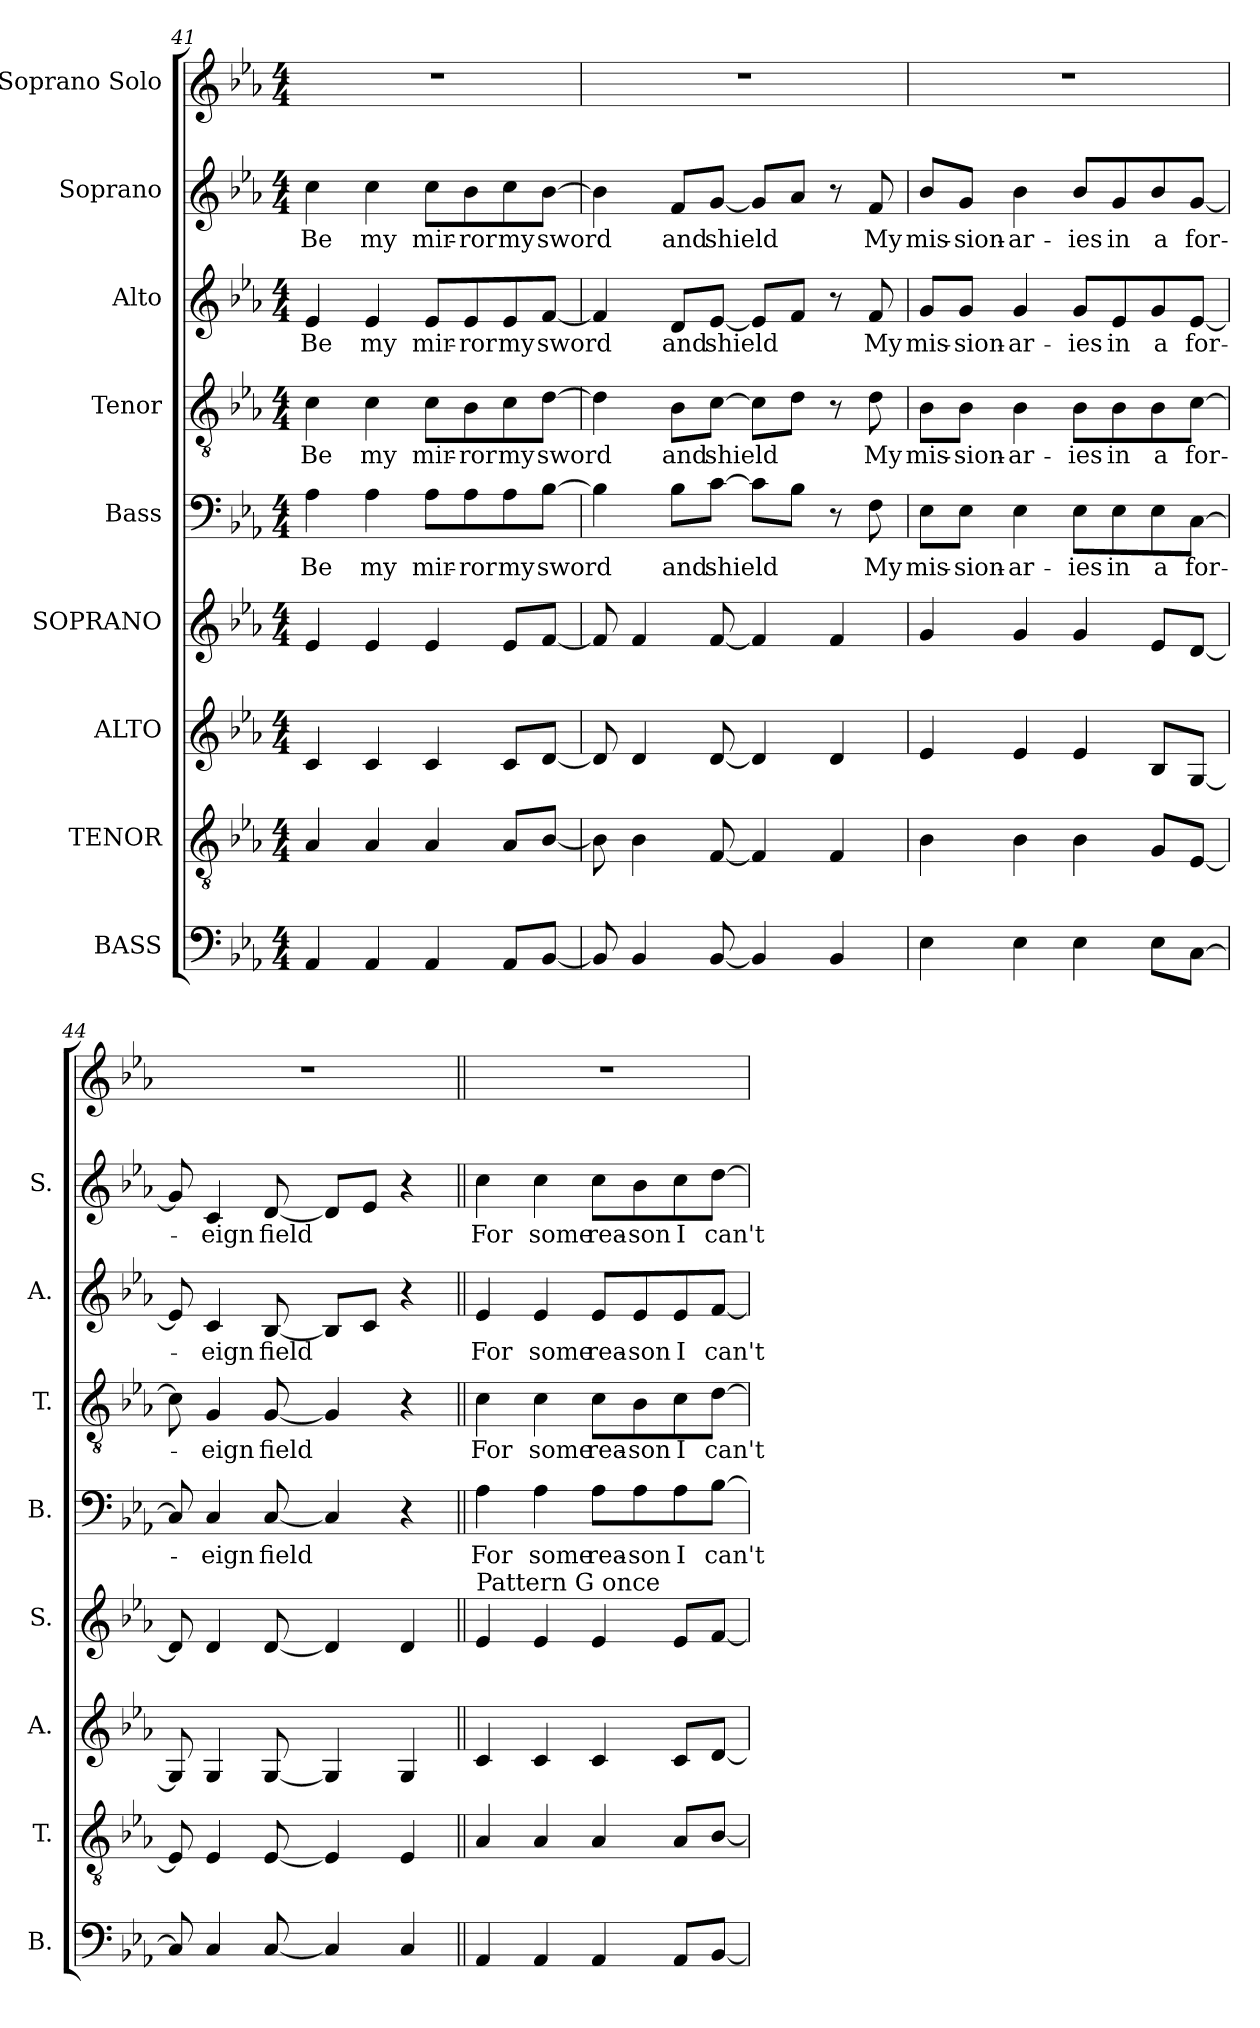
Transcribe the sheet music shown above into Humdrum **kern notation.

**kern	**kern	**kern	**kern	**kern	**text	**kern	**text	**kern	**text	**kern	**text	**kern
*part9	*part8	*part7	*part6	*part5	*part5	*part4	*part4	*part3	*part3	*part2	*part2	*part1
*staff9	*staff8	*staff7	*staff6	*staff5	*staff5	*staff4	*staff4	*staff3	*staff3	*staff2	*staff2	*staff1
*I"BASS	*I"TENOR	*I"ALTO	*I"SOPRANO	*I"Bass	*	*I"Tenor	*	*I"Alto	*	*I"Soprano	*	*I"Soprano Solo
*I'B.	*I'T.	*I'A.	*I'S.	*I'B.	*	*I'T.	*	*I'A.	*	*I'S.	*	*
*clefF4	*clefGv2	*clefG2	*clefG2	*clefF4	*	*clefGv2	*	*clefG2	*	*clefG2	*	*clefG2
*	*ITrd7c12	*	*	*	*	*ITrd7c12	*	*	*	*	*	*
*k[b-e-a-]	*k[b-e-a-]	*k[b-e-a-]	*k[b-e-a-]	*k[b-e-a-]	*	*k[b-e-a-]	*	*k[b-e-a-]	*	*k[b-e-a-]	*	*k[b-e-a-]
*M4/4	*M4/4	*M4/4	*M4/4	*M4/4	*	*M4/4	*	*M4/4	*	*M4/4	*	*M4/4
=41	=41	=41	=41	=41	=41	=41	=41	=41	=41	=41	=41	=41
4AA-/	4AA-/	4c/	4e-/	4A-\	Be	4C\	Be	4e-/	Be	4cc\	Be	1r
4AA-/	4AA-/	4c/	4e-/	4A-\	my	4C\	my	4e-/	my	4cc\	my	.
4AA-/	4AA-/	4c/	4e-/	8A-\L	mir-	8C\L	mir-	8e-/L	mir-	8cc\L	mir-	.
.	.	.	.	8A-\	-ror	8BB-\	-ror	8e-/	-ror	8b-\	-ror	.
8AA-/L	8AA-/L	8c/L	8e-/L	8A-\	my	8C\	my	8e-/	my	8cc\	my	.
[8BB-/J	[8BB-/J	[8d/J	[8f/J	[8B-\J	sword	[8D\J	sword	[8f/J	sword	[8b-\J	sword	.
=42	=42	=42	=42	=42	=42	=42	=42	=42	=42	=42	=42	=42
8BB-/]	8BB-\]	8d/]	8f/]	4B-\]	.	4D\]	.	4f/]	.	4b-\]	.	1r
4BB-/	4BB-\	4d/	4f/	.	.	.	.	.	.	.	.	.
.	.	.	.	8B-\L	and	8BB-\L	and	8d/L	and	8f/L	and	.
[8BB-/	[8FF/	[8d/	[8f/	[8c\J	shield	[8C\J	shield	[8e-/J	shield	[8g/J	shield	.
4BB-/]	4FF/]	4d/]	4f/]	8c\L]	.	8C\L]	.	8e-/L]	.	8g/L]	.	.
.	.	.	.	8B-\J	.	8D\J	.	8f/J	.	8a-/J	.	.
4BB-/	4FF/	4d/	4f/	8r	.	8r	.	8r	.	8r	.	.
.	.	.	.	8F\	My	8D\	My	8f/	My	8f/	My	.
=43	=43	=43	=43	=43	=43	=43	=43	=43	=43	=43	=43	=43
4E-\	4BB-\	4e-/	4g/	8E-\L	mis-	8BB-\L	mis-	8g/L	mis-	8b-/L	mis-	1r
.	.	.	.	8E-\J	-sion-	8BB-\J	-sion-	8g/J	-sion-	8g/J	-sion-	.
4E-\	4BB-\	4e-/	4g/	4E-\	-ar-	4BB-\	-ar-	4g/	-ar-	4b-\	-ar-	.
4E-\	4BB-\	4e-/	4g/	8E-\L	-ies	8BB-\L	-ies	8g/L	-ies	8b-/L	-ies	.
.	.	.	.	8E-\	in	8BB-\	in	8e-/	in	8g/	in	.
8E-\L	8GG/L	8B-/L	8e-/L	8E-\	a	8BB-\	a	8g/	a	8b-/	a	.
[8C\J	[8EE-/J	[8G/J	[8d/J	[8C\J	for-	[8C\J	for-	[8e-/J	for-	[8g/J	for-	.
!!LO:LB:g=z
=44	=44	=44	=44	=44	=44	=44	=44	=44	=44	=44	=44	=44
8C/]	8EE-/]	8G/]	8d/]	8C/]	.	8C\]	.	8e-/]	.	8g/]	.	1r
4C/	4EE-/	4G/	4d/	4C/	-eign	4GG/	-eign	4c/	-eign	4c/	-eign	.
[8C/	[8EE-/	[8G/	[8d/	[8C/	field	[8GG/	field	[8B-/	field	[8d/	field	.
4C/]	4EE-/]	4G/]	4d/]	4C/]	.	4GG/]	.	8B-/L]	.	8d/L]	.	.
.	.	.	.	.	.	.	.	8c/J	.	8e-/J	.	.
4C/	4EE-/	4G/	4d/	4r	.	4r	.	4r	.	4r	.	.
=45||	=45||	=45||	=45||	=45||	=45||	=45||	=45||	=45||	=45||	=45||	=45||	=45||
!	!	!	!LO:TX:a:t=Pattern G  once	!	!	!	!	!	!	!	!	!
4AA-/	4AA-/	4c/	4e-/	4A-\	For	4C\	For	4e-/	For	4cc\	For	1r
4AA-/	4AA-/	4c/	4e-/	4A-\	some	4C\	some	4e-/	some	4cc\	some	.
4AA-/	4AA-/	4c/	4e-/	8A-\L	rea-	8C\L	rea-	8e-/L	rea-	8cc\L	rea-	.
.	.	.	.	8A-\	-son	8BB-\	-son	8e-/	-son	8b-\	-son	.
8AA-/L	8AA-/L	8c/L	8e-/L	8A-\	I	8C\	I	8e-/	I	8cc\	I	.
[8BB-/J	[8BB-/J	[8d/J	[8f/J	[8B-\J	can't	[8D\J	can't	[8f/J	can't	[8dd\J	can't	.
=	=	=	=	=	=	=	=	=	=	=	=	=
*-	*-	*-	*-	*-	*-	*-	*-	*-	*-	*-	*-	*-
